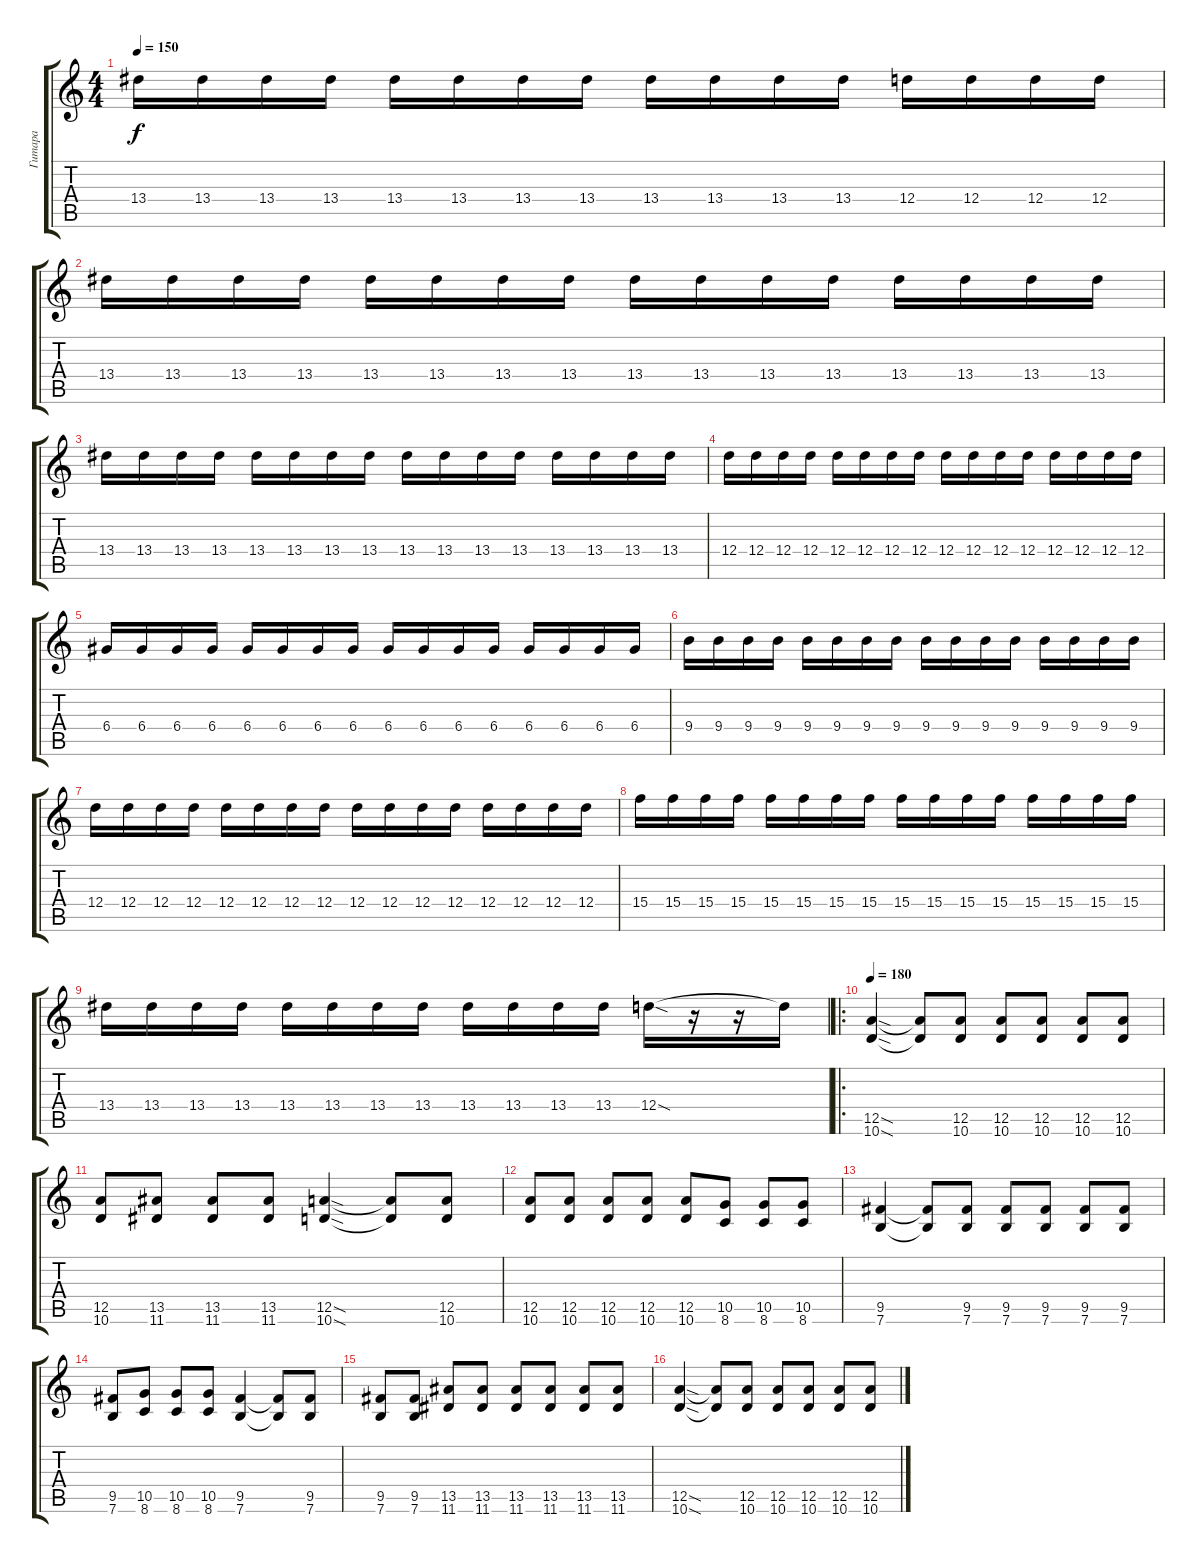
\track ("Гитара" "Гитара") {instrument distortionguitar}
\staff {score tabs}
\tuning (E4 B3 G3 D3 A2 E2) {hide}
\ts (4 4)
\tempo 150
\clef g2
\ks c
13.4.16{dy f} 13.4.16 13.4.16 13.4.16 13.4.16 13.4.16 13.4.16 13.4.16 13.4.16 13.4.16 13.4.16 13.4.16 12.4.16 12.4.16 12.4.16 12.4.16 |
13.4.16 13.4.16 13.4.16 13.4.16 13.4.16 13.4.16 13.4.16 13.4.16 13.4.16 13.4.16 13.4.16 13.4.16 13.4.16 13.4.16 13.4.16 13.4.16 |
13.4.16 13.4.16 13.4.16 13.4.16 13.4.16 13.4.16 13.4.16 13.4.16 13.4.16 13.4.16 13.4.16 13.4.16 13.4.16 13.4.16 13.4.16 13.4.16 |
12.4.16 12.4.16 12.4.16 12.4.16 12.4.16 12.4.16 12.4.16 12.4.16 12.4.16 12.4.16 12.4.16 12.4.16 12.4.16 12.4.16 12.4.16 12.4.16 |
6.4.16 6.4.16 6.4.16 6.4.16 6.4.16 6.4.16 6.4.16 6.4.16 6.4.16 6.4.16 6.4.16 6.4.16 6.4.16 6.4.16 6.4.16 6.4.16 |
9.4.16 9.4.16 9.4.16 9.4.16 9.4.16 9.4.16 9.4.16 9.4.16 9.4.16 9.4.16 9.4.16 9.4.16 9.4.16 9.4.16 9.4.16 9.4.16 |
12.4.16 12.4.16 12.4.16 12.4.16 12.4.16 12.4.16 12.4.16 12.4.16 12.4.16 12.4.16 12.4.16 12.4.16 12.4.16 12.4.16 12.4.16 12.4.16 |
15.4.16 15.4.16 15.4.16 15.4.16 15.4.16 15.4.16 15.4.16 15.4.16 15.4.16 15.4.16 15.4.16 15.4.16 15.4.16 15.4.16 15.4.16 15.4.16 |
13.4.16 13.4.16 13.4.16 13.4.16 13.4.16 13.4.16 13.4.16 13.4.16 13.4.16 13.4.16 13.4.16 13.4.16 12.4{sod}.16 r.16 r.16 12.4{t}.16 |
\ro
\tempo 180
(12.5{sod} 10.6{sod}).4 (12.5{t} 10.6{t}).8 (12.5 10.6).8 (12.5 10.6).8 (12.5 10.6).8 (12.5 10.6).8 (12.5 10.6).8 |
(12.5 10.6).8 (13.5 11.6).8 (13.5 11.6).8 (13.5 11.6).8 (12.5{sod} 10.6{sod}).4 (12.5{t} 10.6{t}).8 (12.5 10.6).8 |
(12.5 10.6).8 (12.5 10.6).8 (12.5 10.6).8 (12.5 10.6).8 (12.5 10.6).8 (10.5 8.6).8 (10.5 8.6).8 (10.5 8.6).8 |
(9.5 7.6).4 (9.5{t} 7.6{t}).8 (9.5 7.6).8 (9.5 7.6).8 (9.5 7.6).8 (9.5 7.6).8 (9.5 7.6).8 |
(9.5 7.6).8 (10.5 8.6).8 (10.5 8.6).8 (10.5 8.6).8 (9.5 7.6).4 (9.5{t} 7.6{t}).8 (9.5 7.6).8 |
(9.5 7.6).8 (9.5 7.6).8 (13.5 11.6).8 (13.5 11.6).8 (13.5 11.6).8 (13.5 11.6).8 (13.5 11.6).8 (13.5 11.6).8 |
(12.5{sod} 10.6{sod}).4 (12.5{t} 10.6{t}).8 (12.5 10.6).8 (12.5 10.6).8 (12.5 10.6).8 (12.5 10.6).8 (12.5 10.6).8
